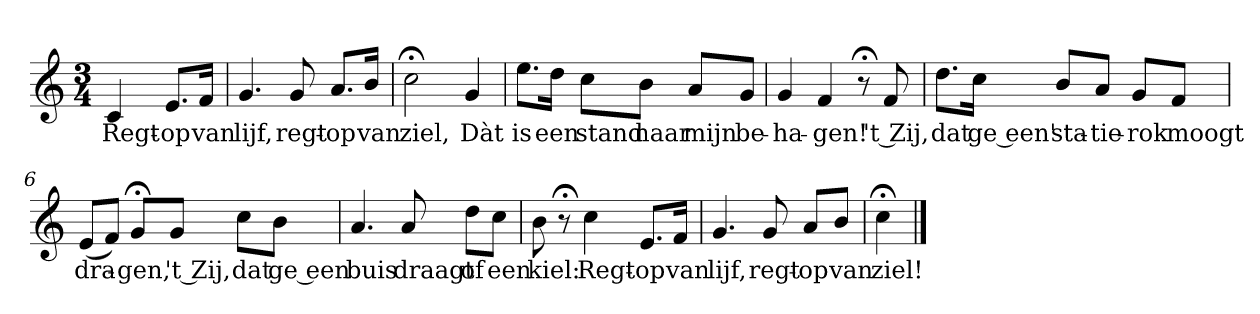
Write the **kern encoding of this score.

**kern	**text
*part1	*part1
*staff1	*staff1
*k[]	*
*C:	*
*M3/4	*
*MM120	*
=	=
4c	Regt-
8.eL	-op
16fJk	van
=1	=1
4.g	lijf,
8g	regt-
8.aL	-op
16bJk	van
=2	=2
2cc;<	ziel,
4g	Dàt
=3	=3
8.eeL	is
16ddJk	een
8ccL	stand
8bJ	naar
8aL	mijn
8gJ	be-
=4	=4
4g	-ha-
4f	-gen!
8r;<	.
8f	't Zij,
=5	=5
8.ddL	dat
16ccJk	ge een'
8bL	sta-
8aJ	-tie-
8gL	-rok
8fJ	moogt
=6	=6
(8eL	dra-
8fJ)	.
8g;<L	-gen,
8gJ	't Zij,
8ccL	dat
8bJ	ge een
=7	=7
4.a	buis
8a	draagt
8ddL	of
8ccJ	een
=8	=8
8b	kiel:
8r;<	.
4cc	Regt-
8.eL	-op
16fJk	van
=9	=9
4.g	lijf,
8g	regt-
8aL	-op
8bJ	van
=10	=10
4cc;<	ziel!
==	==
*-	*-
